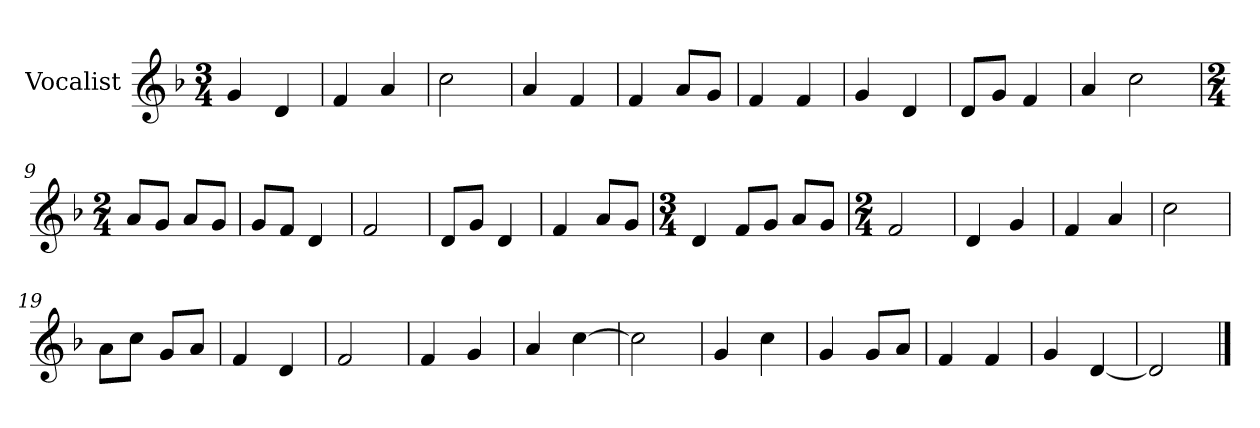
**kern
*part1
*staff1
*I"Vocalist
*k[b-]
*F:
*M3/4
=
4g
4d
=1
4f
4a
=2
2cc
=3
4a
4f
=4
4f
8aL
8gJ
=5
4f
4f
=6
4g
4d
=7
8dL
8gJ
4f
=8
4a
2cc
=9
*M2/4
8aL
8gJ
8aL
8gJ
=10
8gL
8fJ
4d
=11
2f
=12
8dL
8gJ
4d
=13
4f
8aL
8gJ
=14
*M3/4
4d
8fL
8gJ
8aL
8gJ
=15
*M2/4
2f
=16
4d
4g
=17
4f
4a
=18
2cc
=19
8aL
8ccJ
8gL
8aJ
=20
4f
4d
=21
2f
=22
4f
4g
=23
4a
[4cc
=24
2cc]
=25
4g
4cc
=26
4g
8gL
8aJ
=27
4f
4f
=28
4g
[4d
=29
2d]
==
*-
